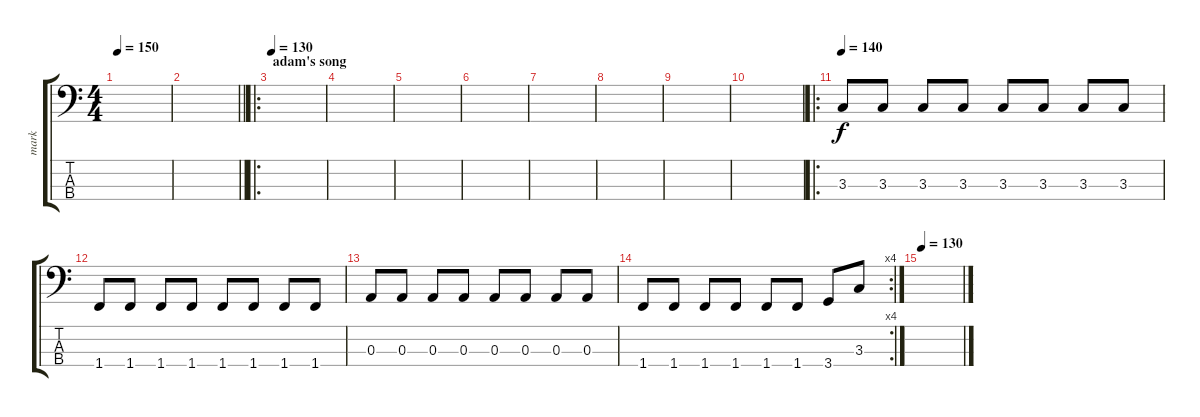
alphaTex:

\track ("mark" "mark") {instrument slapbass1}
\staff {score tabs}
\tuning (G2 D2 A1 E1) {hide}
\ts (4 4)
\tempo 150
\clef f4
\ks c
|
\barLineRight lightlight
|
\ro
\section ("" "adam's song")
\tempo 130
|
|
|
|
|
|
|
|
\ro
\tempo 140
3.3.8 3.3.8 3.3.8 3.3.8 3.3.8 3.3.8 3.3.8 3.3.8 |
1.4.8 1.4.8 1.4.8 1.4.8 1.4.8 1.4.8 1.4.8 1.4.8 |
0.3.8 0.3.8 0.3.8 0.3.8 0.3.8 0.3.8 0.3.8 0.3.8 |
\rc 4
1.4.8 1.4.8 1.4.8 1.4.8 1.4.8 1.4.8 3.4.8 3.3.8 |
\tempo 130
